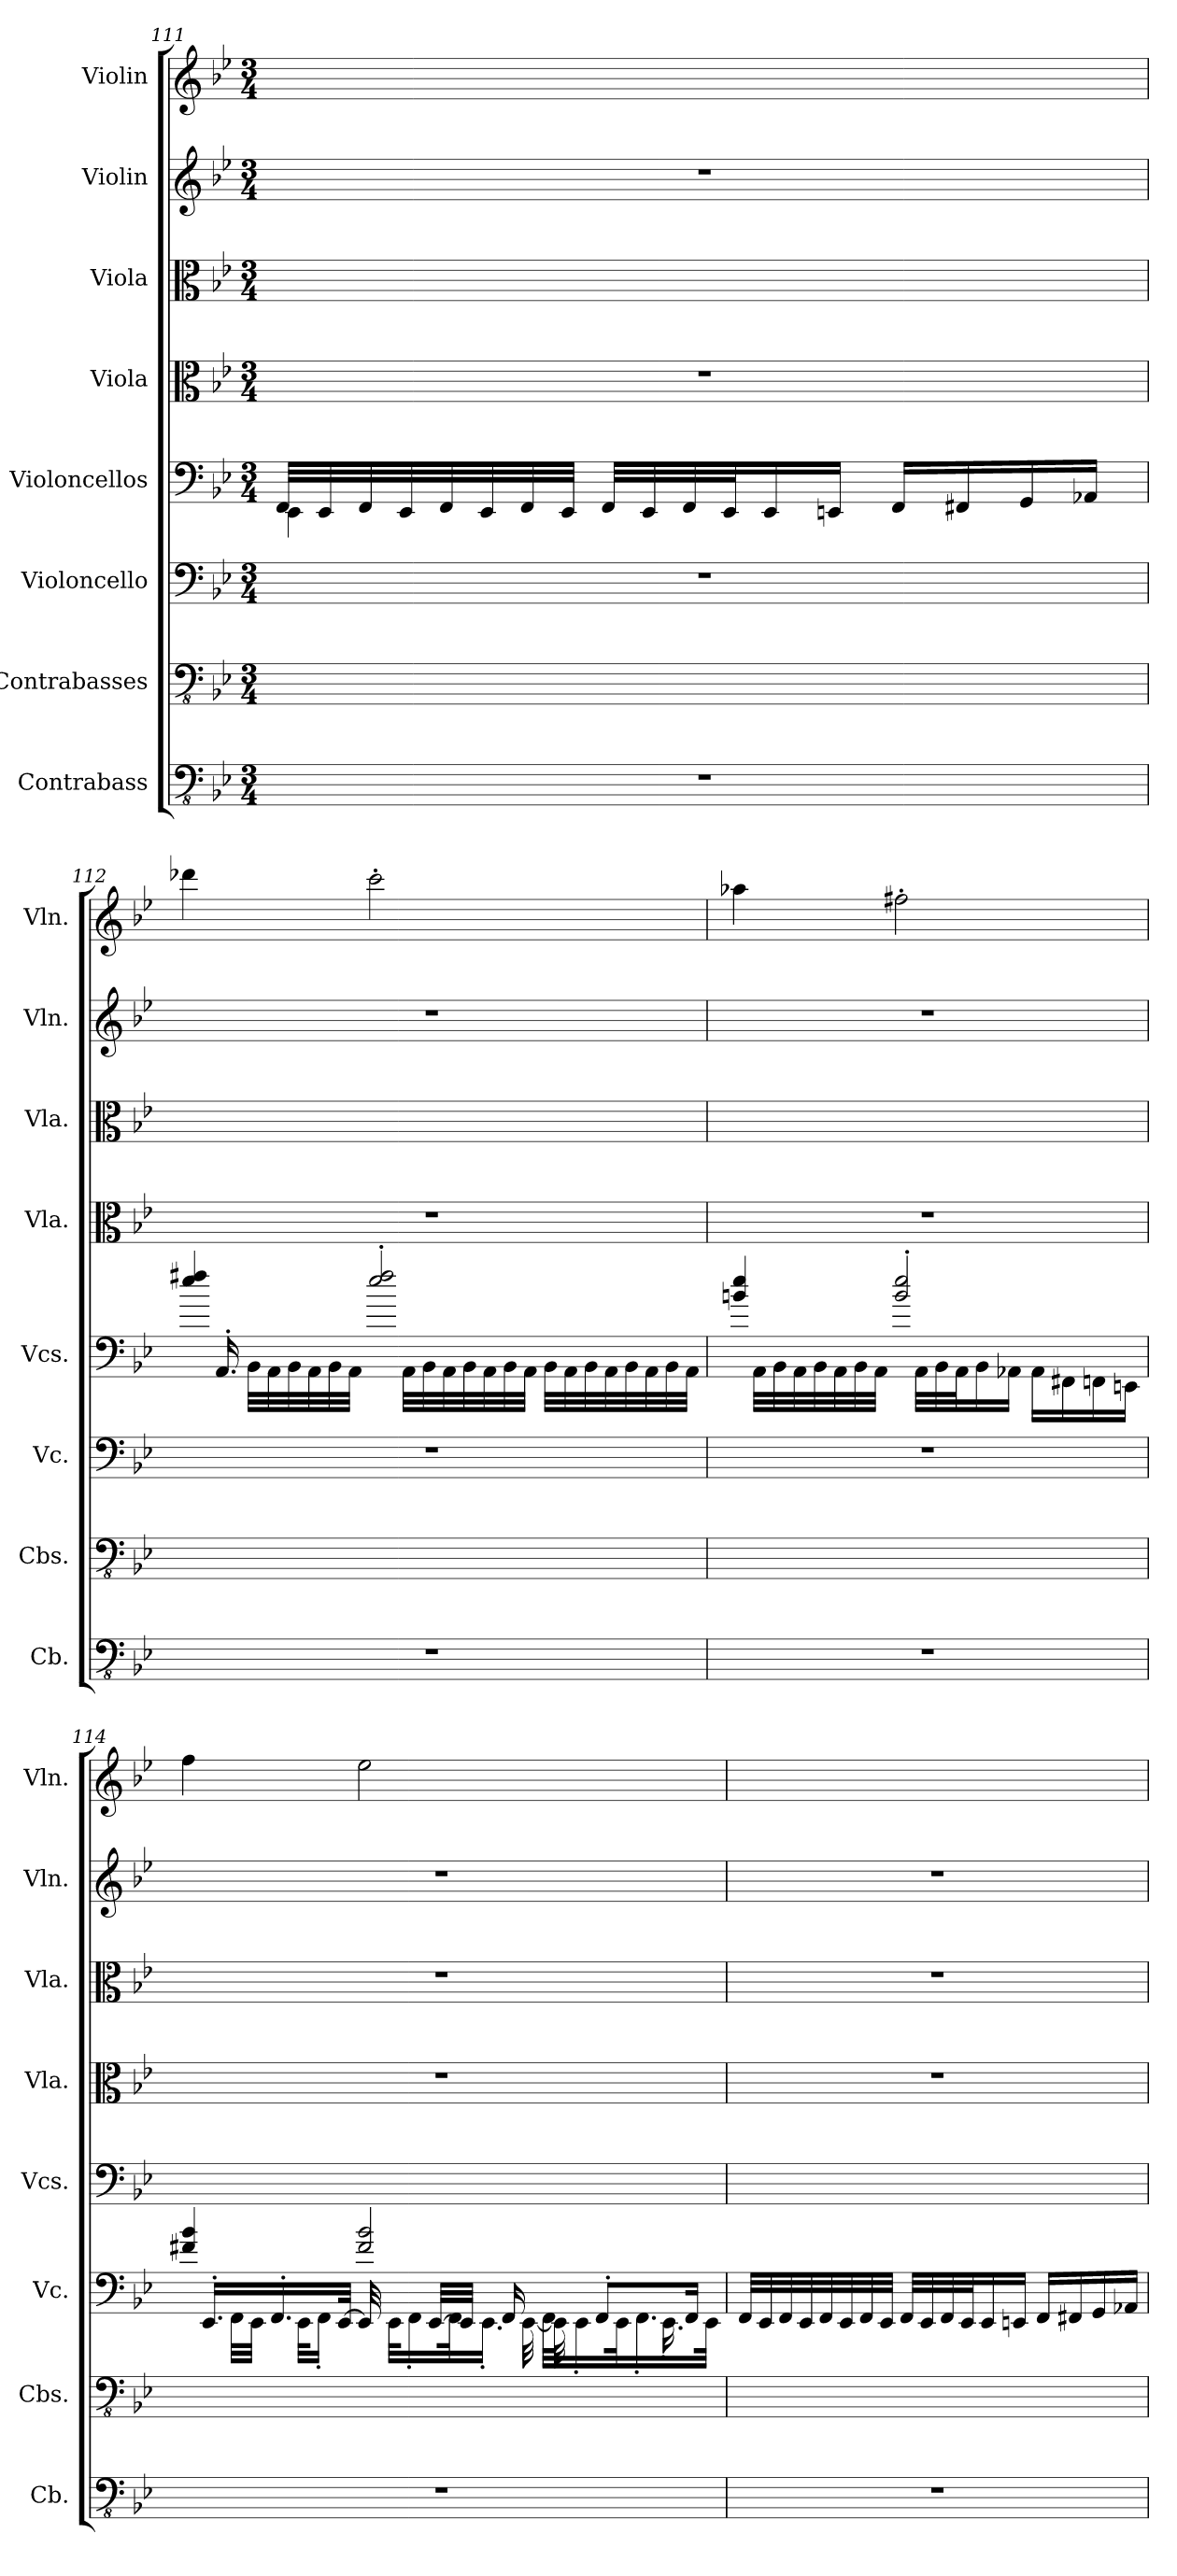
**kern	**kern	**kern	**kern	**kern	**kern	**kern	**kern
*part8	*part7	*part6	*part5	*part4	*part3	*part2	*part1
*staff8	*staff7	*staff6	*staff5	*staff4	*staff3	*staff2	*staff1
*I"Contrabass	*I"Contrabasses	*I"Violoncello	*I"Violoncellos	*I"Viola	*I"Viola	*I"Violin	*I"Violin
*I'Cb.	*I'Cbs.	*I'Vc.	*I'Vcs.	*I'Vla.	*I'Vla.	*I'Vln.	*I'Vln.
!!LO:PB:g=z
*clefFv4	*clefFv4	*clefF4	*clefF4	*clefC3	*clefC3	*clefG2	*clefG2
*ITrd7c12	*	*	*	*	*	*	*
*k[b-e-]	*k[b-e-]	*k[b-e-]	*k[b-e-]	*k[b-e-]	*k[b-e-]	*k[b-e-]	*k[b-e-]
*M3/4	*M3/4	*M3/4	*M3/4	*M3/4	*M3/4	*M3/4	*M3/4
=111	=111	=111	=111	=111	=111	=111	=111
*	*	*	*^	*	*	*	*
*	*	*	*	*^	*	*	*	*
2.r	2.ryy	2.r	2.ryy	32FF/LLL	4EE-\	2.r	2.ryy	2.r	2.ryy
.	.	.	.	32EE-/	.	.	.	.	.
.	.	.	.	32FF/	.	.	.	.	.
.	.	.	.	32EE-/	.	.	.	.	.
.	.	.	.	32FF/	.	.	.	.	.
.	.	.	.	32EE-/	.	.	.	.	.
.	.	.	.	32FF/	.	.	.	.	.
.	.	.	.	32EE-/JJJ	.	.	.	.	.
.	.	.	.	32FF/LLL	4ryy	.	.	.	.
.	.	.	.	32EE-/	.	.	.	.	.
.	.	.	.	32FF/	.	.	.	.	.
.	.	.	.	32EE-/J	.	.	.	.	.
.	.	.	.	16EE-/	.	.	.	.	.
.	.	.	.	16EEn/JJ	.	.	.	.	.
.	.	.	.	16FF/LL	4ryy	.	.	.	.
.	.	.	.	16FF#X/	.	.	.	.	.
.	.	.	.	16GG/	.	.	.	.	.
.	.	.	.	16AA-X/JJ	.	.	.	.	.
!!LO:PB:g=z
=112	=112	=112	=112	=112	=112	=112	=112	=112	=112
2.r	2.ryy	2.r	4ee-/ 4ff#X/	16ryy	32ryy	2.r	2.ryy	2.r	4ddd-X\
.	.	.	.	.	16.AA'/	.	.	.	.
.	.	.	.	32BB-\LLL	.	.	.	.	.
.	.	.	.	32AA\	.	.	.	.	.
.	.	.	.	32BB-\	8ryy	.	.	.	.
.	.	.	.	32AA\	.	.	.	.	.
.	.	.	.	32BB-\	.	.	.	.	.
.	.	.	.	32AA\JJJ	.	.	.	.	.
.	.	.	2ee-/' 2ff#/'	32ryy	4ryy	.	.	.	2ccc'\
.	.	.	.	32AA\LLL	.	.	.	.	.
.	.	.	.	32BB-\	.	.	.	.	.
.	.	.	.	32AA\	.	.	.	.	.
.	.	.	.	32BB-\	.	.	.	.	.
.	.	.	.	32AA\	.	.	.	.	.
.	.	.	.	32BB-\	.	.	.	.	.
.	.	.	.	32AA\JJJ	.	.	.	.	.
.	.	.	.	32BB-\LLL	4ryy	.	.	.	.
.	.	.	.	32AA\	.	.	.	.	.
.	.	.	.	32BB-\	.	.	.	.	.
.	.	.	.	32AA\	.	.	.	.	.
.	.	.	.	32BB-\	.	.	.	.	.
.	.	.	.	32AA\	.	.	.	.	.
.	.	.	.	32BB-\	.	.	.	.	.
.	.	.	.	32AA\JJJ	.	.	.	.	.
*	*	*	*	*v	*v	*	*	*	*
=113	=113	=113	=113	=113	=113	=113	=113	=113
2.r	2.ryy	2.r	4bn/ 4ee-/	32ryy	2.r	2.ryy	2.r	4aa-X\
.	.	.	.	32AA\LLL	.	.	.	.
.	.	.	.	32BB-\	.	.	.	.
.	.	.	.	32AA\	.	.	.	.
.	.	.	.	32BB-\	.	.	.	.
.	.	.	.	32AA\	.	.	.	.
.	.	.	.	32BB-\	.	.	.	.
.	.	.	.	32AA\JJJ	.	.	.	.
.	.	.	2b/' 2ee-/'	32ryy	.	.	.	2ff#X'\
.	.	.	.	32AA\LLL	.	.	.	.
.	.	.	.	32BB-\	.	.	.	.
.	.	.	.	32AA\J	.	.	.	.
.	.	.	.	16BB-\	.	.	.	.
.	.	.	.	16AA-X\JJ	.	.	.	.
.	.	.	.	16AA-\LL	.	.	.	.
.	.	.	.	16FF#X\	.	.	.	.
.	.	.	.	16FFn\	.	.	.	.
.	.	.	.	16EEn\JJ	.	.	.	.
*	*	*	*v	*v	*	*	*	*
!!LO:PB:g=z
=114	=114	=114	=114	=114	=114	=114	=114
*	*	*^	*	*	*	*	*
*	*	*	*^	*	*	*	*	*
*	*	*	*	*^	*	*	*	*	*
2.r	2.ryy	4f#X/ 4b-/	16ryy	32ryy	4ryy	2.ryy	2.r	2.r	2.r	4ff\
.	.	.	.	16.EE-'/LL	.	.	.	.	.	.
.	.	.	32FF\LLL	.	.	.	.	.	.	.
.	.	.	32EE-\JJJ	.	.	.	.	.	.	.
.	.	.	32ryy	16.FF'/	.	.	.	.	.	.
.	.	.	32EE-\KLL	.	.	.	.	.	.	.
.	.	.	16FF'\JJ	.	.	.	.	.	.	.
.	.	.	.	[32EE-/JJk	.	.	.	.	.	.
.	.	2f#/ 2b-/	32ryy	32EE-/]	8ryy	.	.	.	.	2ee-\
.	.	.	32EE-\KLL	32ryy	.	.	.	.	.	.
.	.	.	16FF'\	32ryy	.	.	.	.	.	.
.	.	.	.	[32EE-/LLL	.	.	.	.	.	.
.	.	.	32FF\K	32EE-/JJJ]	16ryy	.	.	.	.	.
.	.	.	16.EE-'\JJ	32ryy	.	.	.	.	.	.
.	.	.	.	16FF/	32ryy	.	.	.	.	.
.	.	.	.	.	[32EE-\	.	.	.	.	.
.	.	.	32FF\KLL	16ryy	32EE-\]	.	.	.	.	.
.	.	.	16EE-'\	.	32ryy	.	.	.	.	.
.	.	.	.	8FF'/L	16ryy	.	.	.	.	.
.	.	.	32EE-\K	.	.	.	.	.	.	.
.	.	.	16.FF'\	.	32ryy	.	.	.	.	.
.	.	.	.	.	16.EE-'\	.	.	.	.	.
.	.	.	.	16FF/Jk	.	.	.	.	.	.
.	.	.	32EE-\JJk	.	.	.	.	.	.	.
*	*	*v	*v	*v	*v	*	*	*	*	*
!!LO:PB:g=z
=115	=115	=115	=115	=115	=115	=115	=115
2.r	2.ryy	32FF/LLL	2.ryy	2.r	2.r	2.r	2.ryy
.	.	32EE-/	.	.	.	.	.
.	.	32FF/	.	.	.	.	.
.	.	32EE-/	.	.	.	.	.
.	.	32FF/	.	.	.	.	.
.	.	32EE-/	.	.	.	.	.
.	.	32FF/	.	.	.	.	.
.	.	32EE-/JJJ	.	.	.	.	.
.	.	32FF/LLL	.	.	.	.	.
.	.	32EE-/	.	.	.	.	.
.	.	32FF/	.	.	.	.	.
.	.	32EE-/J	.	.	.	.	.
.	.	16EE-/	.	.	.	.	.
.	.	16EEn/JJ	.	.	.	.	.
.	.	16FF/LL	.	.	.	.	.
.	.	16FF#X/	.	.	.	.	.
.	.	16GG/	.	.	.	.	.
.	.	16AA-X/JJ	.	.	.	.	.
=	=	=	=	=	=	=	=
*-	*-	*-	*-	*-	*-	*-	*-
